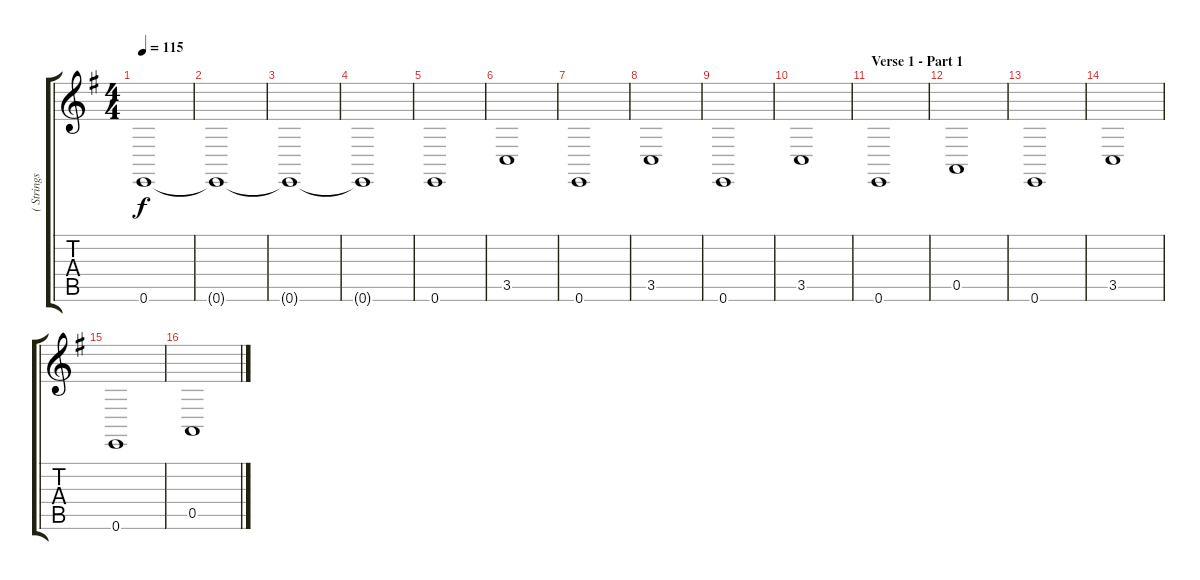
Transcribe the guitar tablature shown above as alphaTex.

\track ("( Strings )" "( Strings ") {instrument tremolostrings}
\staff {score tabs}
\tuning (E4 B3 G3 D3 A2 E2) {hide}
\ts (4 4)
\tempo 115
\clef g2
\ks eminor
0.6.1{dy f instrument tremolostrings} |
0.6{t}.1 |
0.6{t}.1 |
0.6{t}.1 |
0.6.1 |
3.5.1 |
0.6.1 |
3.5.1 |
0.6.1 |
3.5.1 |
\section ("" "Verse 1 - Part 1")
0.6.1 |
0.5.1 |
0.6.1 |
3.5.1 |
0.6.1 |
0.5.1
